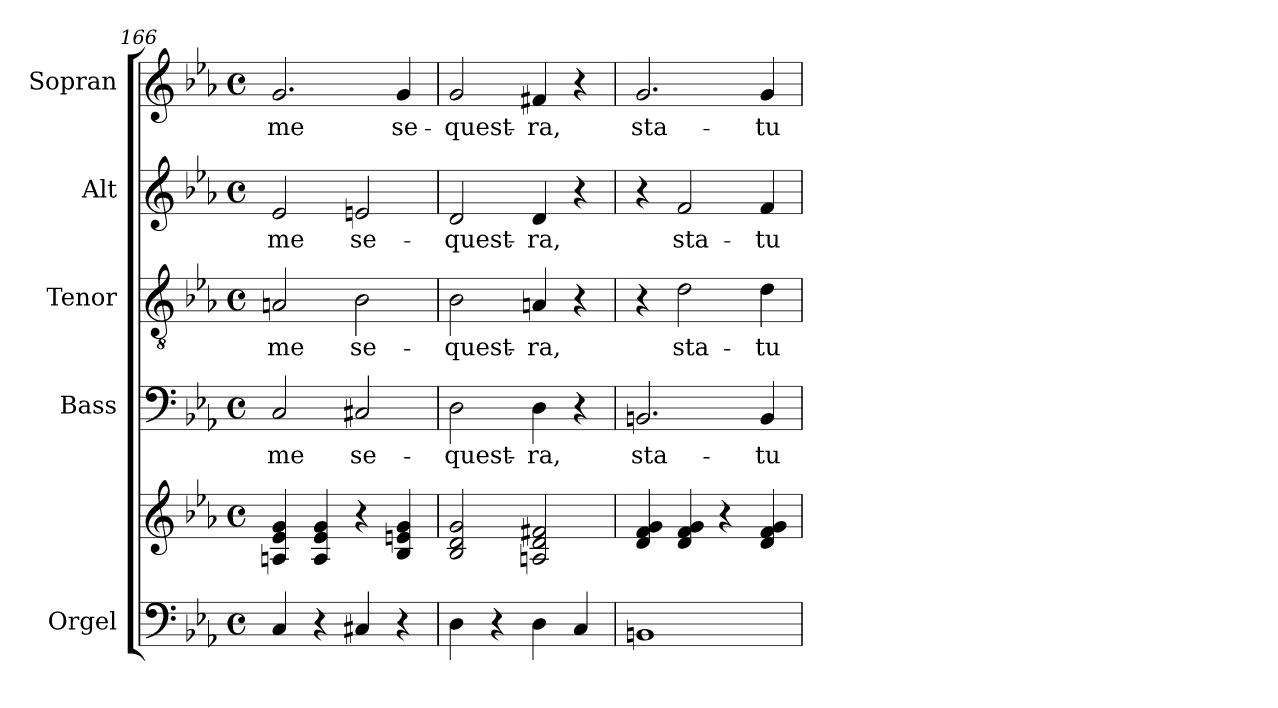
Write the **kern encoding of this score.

**kern	**kern	**kern	**text	**kern	**text	**kern	**text	**kern	**text
*part5	*part5	*part4	*part4	*part3	*part3	*part2	*part2	*part1	*part1
*staff6	*staff5	*staff4	*staff4	*staff3	*staff3	*staff2	*staff2	*staff1	*staff1
*I"Orgel	*	*I"Bass	*	*I"Tenor	*	*I"Alt	*	*I"Sopran	*
*I'Org.	*	*I'B.	*	*I'T.	*	*I'A.	*	*I'S.	*
*clefF4	*clefG2	*clefF4	*	*clefGv2	*	*clefG2	*	*clefG2	*
*k[b-e-a-]	*k[b-e-a-]	*k[b-e-a-]	*	*k[b-e-a-]	*	*k[b-e-a-]	*	*k[b-e-a-]	*
*E-:	*E-:	*E-:	*	*E-:	*	*E-:	*	*E-:	*
*M4/4	*M4/4	*M4/4	*	*M4/4	*	*M4/4	*	*M4/4	*
*met(c)	*met(c)	*met(c)	*	*met(c)	*	*met(c)	*	*met(c)	*
=166	=166	=166	=166	=166	=166	=166	=166	=166	=166
!	!	!	!LO:LY:b	!	!LO:LY:b	!	!LO:LY:b	!	!LO:LY:b
4C/	4An/ 4e-/ 4g/	2C/	me	2An/	me	2e-/	me	2.g/	me
4r	4A/ 4e-/ 4g/	.	.	.	.	.	.	.	.
!	!	!	!LO:LY:b	!	!LO:LY:b	!	!LO:LY:b	!	!
4C#X/	4r	2C#X/	se-	2B-\	se-	2en/	se-	.	.
!	!	!	!	!	!	!	!	!	!LO:LY:b
4r	4B-/ 4en/ 4g/	.	.	.	.	.	.	4g/	se-
=167	=167	=167	=167	=167	=167	=167	=167	=167	=167
!	!	!	!LO:LY:b	!	!LO:LY:b	!	!LO:LY:b	!	!LO:LY:b
4D\	2B-/ 2d/ 2g/	2D\	-quest-	2B-\	-quest-	2d/	-quest-	2g/	-quest-
4r	.	.	.	.	.	.	.	.	.
!	!	!	!LO:LY:b	!	!LO:LY:b	!	!LO:LY:b	!	!LO:LY:b
4D\	2An/ 2d/ 2f#X/	4D\	-ra,	4An/	-ra,	4d/	-ra,	4f#X/	-ra,
4C/	.	4r	.	4r	.	4r	.	4r	.
=168	=168	=168	=168	=168	=168	=168	=168	=168	=168
!	!	!	!LO:LY:b	!	!	!	!	!	!LO:LY:b
1BBn	4d/ 4f/ 4g/	2.BBn/	sta-	4r	.	4r	.	2.g/	sta-
!	!	!	!	!	!LO:LY:b	!	!LO:LY:b	!	!
.	4d/ 4f/ 4g/	.	.	2d\	sta-	2f/	sta-	.	.
.	4r	.	.	.	.	.	.	.	.
!	!	!	!LO:LY:b	!	!LO:LY:b	!	!LO:LY:b	!	!LO:LY:b
.	4d/ 4f/ 4g/	4BB/	-tu-	4d\	-tu-	4f/	-tu-	4g/	-tu-
=	=	=	=	=	=	=	=	=	=
*-	*-	*-	*-	*-	*-	*-	*-	*-	*-
